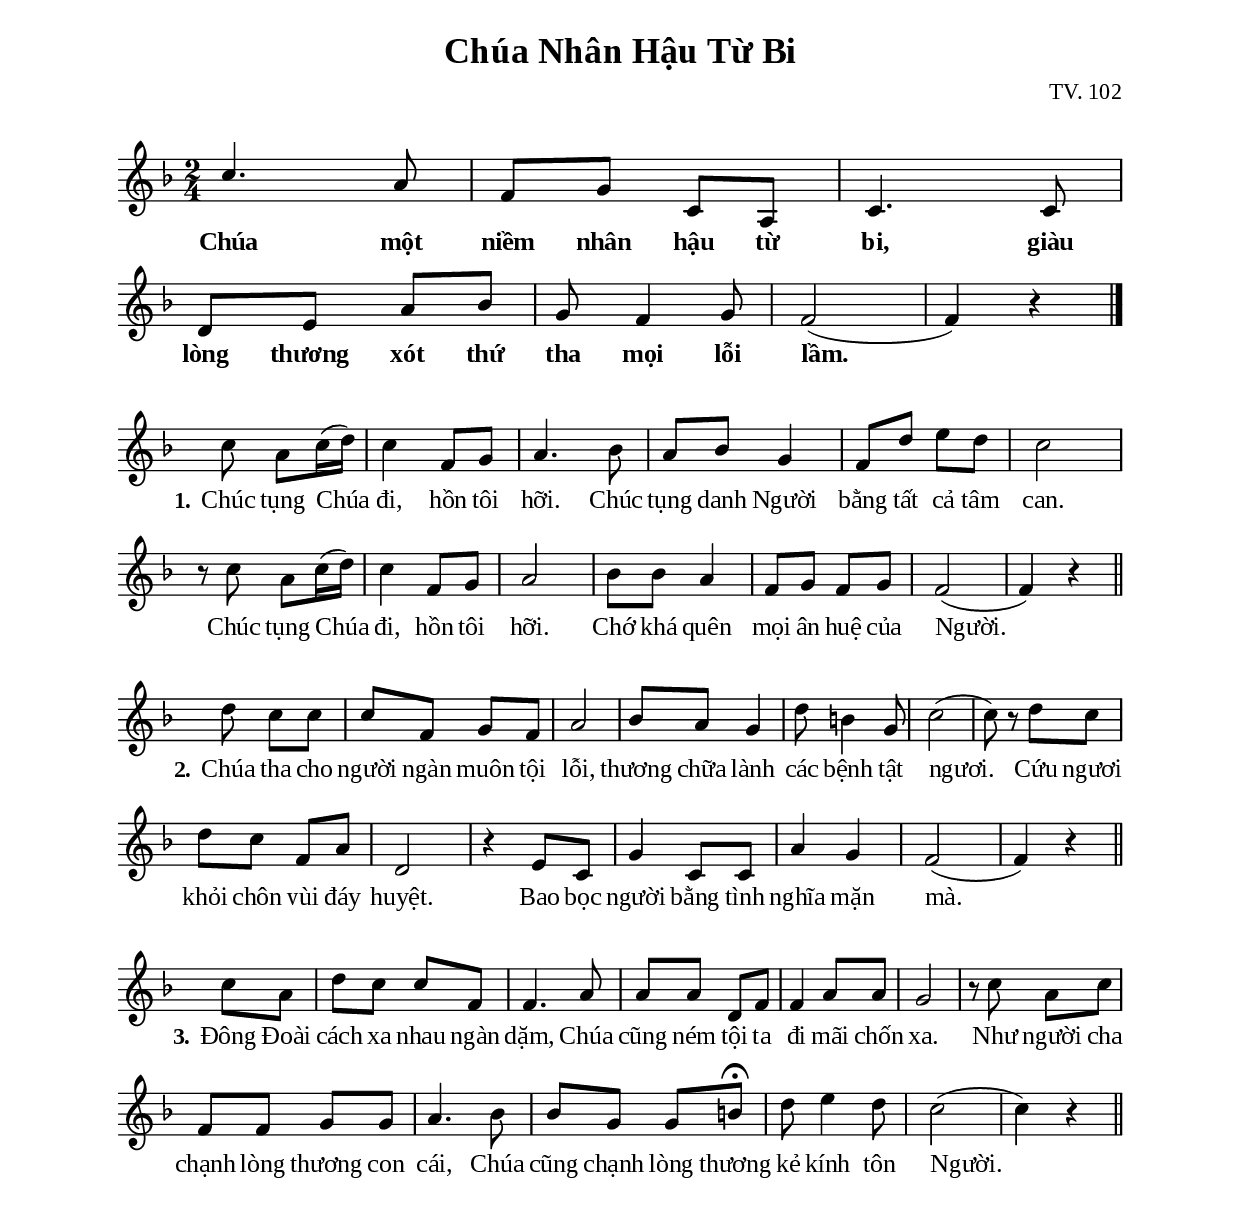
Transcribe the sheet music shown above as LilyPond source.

% Cài đặt chung
\version "2.20.0"
\include "english.ly"

\header {
  title = "Chúa Nhân Hậu Từ Bi"
  composer = "TV. 102"
  arranger = " "
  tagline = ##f
}

global = {
  \key f \major
  \time 2/4
}

\paper {
  #(set-paper-size "a4")
  top-margin = 20\mm
  bottom-margin = 15\mm
  left-margin = 20\mm
  right-margin = 20\mm
  indent = #0
  #(define fonts
	 (make-pango-font-tree "Liberation Serif"
	 		       "Liberation Serif"
			       "Liberation Serif"
			       (/ 20 20)))
}

% Nhạc điệp khúc
nhacDiepKhucSop= \relative c'' {
  \override Lyrics.LyricSpace.minimum-distance = #4.0
  \override Score.BarNumber.break-visibility = ##(#f #f #f)
  c4. a8 |
  f g c, a |
  c4. c8 |
  d e a bf |
  g f4 g8 |
  f2 ( |
  f4) r \bar "|."
}

% Nhạc phiên khúc
nhacPhienKhucMot = \relative c'' {
  \override Score.BarNumber.break-visibility = ##(#f #f #f)
  \partial 4. c8 a c16 (d) |
  c4 f,8 g |
  a4. bf8 |
  a bf g4 |
  f8 d' e d |
  c2 |
  r8 c a c16 (d) |
  c4 f,8 g |
  a2 |
  bf8 bf a4 |
  f8 g f g |
  f2 ( |
  f4) r \bar "||"
}

nhacPhienKhucHai = \relative c'' {
  \override Score.BarNumber.break-visibility = ##(#f #f #f)
  \partial 4. d8 c c |
  c f, g f |
  a2 |
  bf8 a g4 |
  d'8 b!4 g8 |
  c2 ( |
  c8) r d c |
  d c f, a |
  d,2 |
  r4 e8 c |
  g'4 c,8 c |
  a'4 g |
  f2 ( |
  f4) r \bar "||"
}

nhacPhienKhucBa = \relative c'' {
  \override Score.BarNumber.break-visibility = ##(#f #f #f)
  \partial 4 c8 a |
  d c c f, |
  f4. a8 |
  a a d, f |
  f4 a8 a |
  g2 |
  r8 c a c |
  f, f g g |
  a4. bf8 |
  bf g g b \fermata |
  d e4 d8 |
  c2 ( |
  c4) r \bar "||"
}

% Lời điệp khúc
loiDiepKhuc = \lyricmode {
  \override Lyrics.LyricText.font-series = #'bold
  Chúa một niềm nhân hậu từ bi,
  giàu lòng thương xót thứ tha mọi lỗi lầm.
}

% Lời phiên khúc
loiPhienKhucMot = \lyricmode {
  \set stanza = #"1."
  Chúc tụng Chúa đi, hồn tôi hỡi.
  Chúc tụng danh Người bằng tất cả tâm can.
  Chúc tụng Chúa đi, hồn tôi hỡi.
  Chớ khá quên mọi ân huệ của Người.
}

loiPhienKhucHai = \lyricmode {
  \set stanza = #"2."
  Chúa tha cho người ngàn muôn tội lỗi,
  thương chữa lành các bệnh tật ngươi.
  Cứu ngươi khỏi chôn vùi đáy huyệt.
  Bao bọc người bằng tình nghĩa mặn mà.
}

loiPhienKhucBa = \lyricmode {
  \set stanza = #"3."
  Đông Đoài cách xa nhau ngàn dặm,
  Chúa cũng ném tội ta đi mãi chốn xa.
  Như người cha chạnh lòng thương con cái,
  Chúa cũng chạnh lòng thương kẻ kính tôn Người.
}


% Dàn trang
\score {
  \new ChoirStaff <<
    \new Staff = chorus \with {
        \consists "Merge_rests_engraver"
      }
      <<
      \new Voice = "sopranos" {
        \global \stemUp \nhacDiepKhucSop
      }
    >>
    \new Lyrics = basses
    \context Lyrics = basses \lyricsto sopranos \loiDiepKhuc
  >>
}

\score {
  \new ChoirStaff <<
    \new Staff = verses <<
      \override Staff.TimeSignature.transparent = ##t
      \new Voice = "verse" {
        \global \stemNeutral \nhacPhienKhucMot
      }
    >>
    \new Lyrics \lyricsto verse \loiPhienKhucMot
  >>
}

\score {
  \new ChoirStaff <<
    \new Staff = verses <<
      \override Staff.TimeSignature.transparent = ##t
      \new Voice = "verse" {
        \global \stemNeutral \nhacPhienKhucHai
      }
    >>
    \new Lyrics \lyricsto verse \loiPhienKhucHai
  >>
}

\score {
  \new ChoirStaff <<
    \new Staff = verses <<
      \override Staff.TimeSignature.transparent = ##t
      \new Voice = "verse" {
        \global \stemNeutral \nhacPhienKhucBa
      }
    >>
    \new Lyrics \lyricsto verse \loiPhienKhucBa
  >>
}
